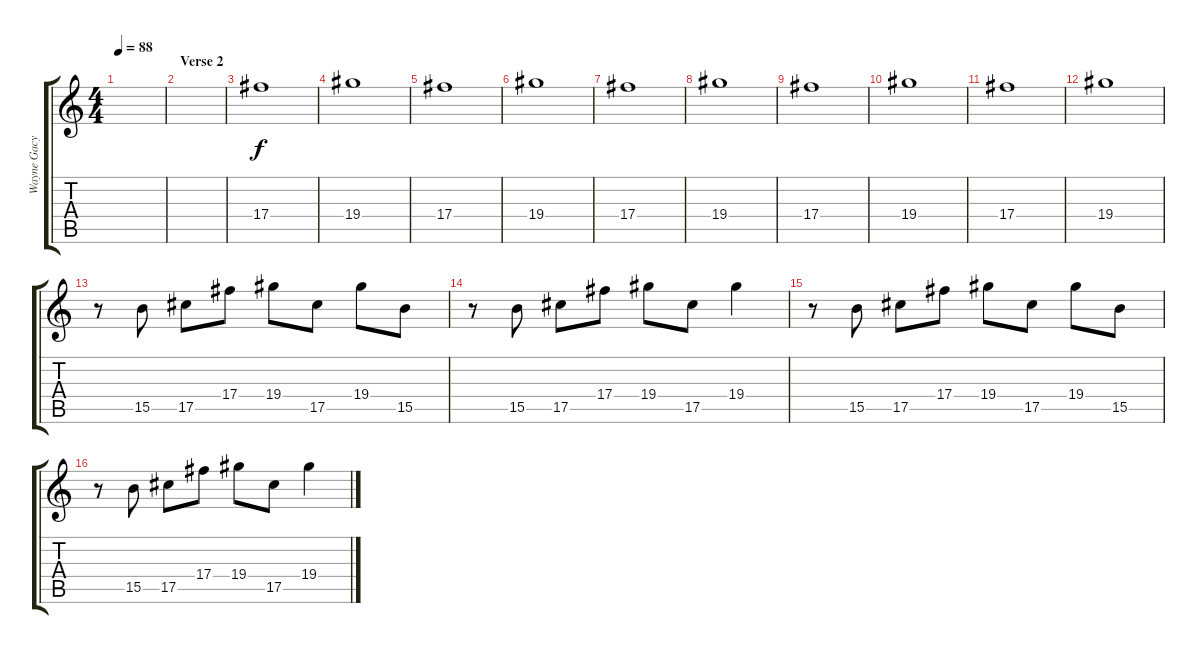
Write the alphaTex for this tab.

\track ("Wayne Gacy (Keyboard)" "Wayne Gacy") {instrument contrabass}
\staff {score tabs}
\tuning (Eb4 Bb3 Gb3 Db3 Ab2 Eb2) {hide}
\ts (4 4)
\tempo 88
\clef g2
\ks c
|
\section ("" "Verse 2")
|
17.4.1 |
19.4.1 |
17.4.1 |
19.4.1 |
17.4.1 |
19.4.1 |
17.4.1 |
19.4.1 |
17.4.1 |
19.4.1 |
r.8 15.5.8 17.5.8 17.4.8 19.4.8 17.5.8 19.4.8 15.5.8 |
r.8 15.5.8 17.5.8 17.4.8 19.4.8 17.5.8 19.4.4 |
r.8 15.5.8 17.5.8 17.4.8 19.4.8 17.5.8 19.4.8 15.5.8 |
r.8 15.5.8 17.5.8 17.4.8 19.4.8 17.5.8 19.4.4
